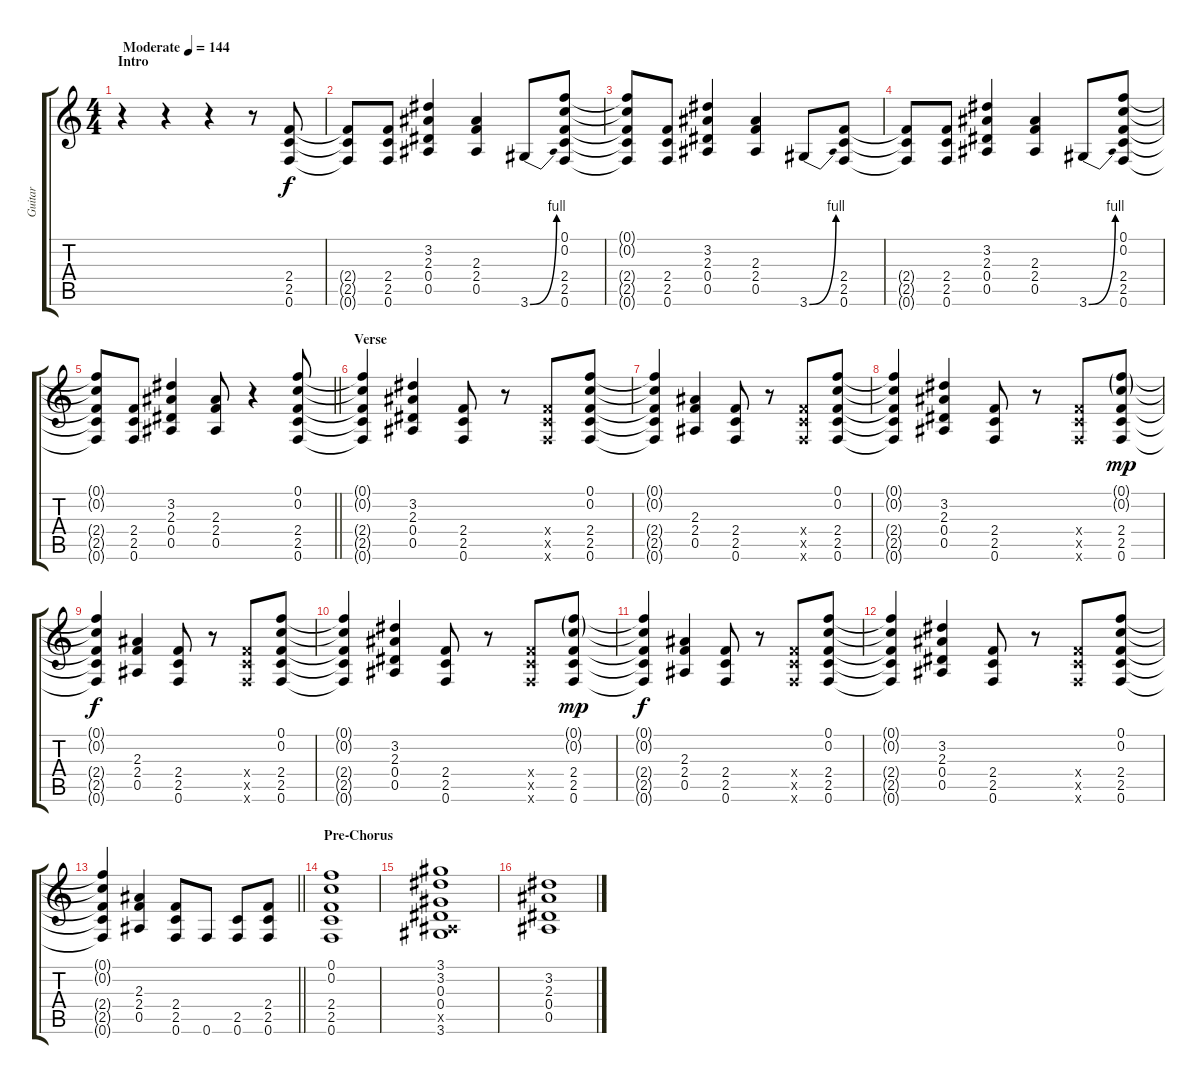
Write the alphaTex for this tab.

\track ("Guitar" "Guitar") {instrument distortionguitar}
\staff {score tabs}
\tuning (F4 C4 Ab3 Eb3 Bb2 F2) {hide}
\ts (4 4)
\section ("" "Intro")
\tempo (144 "Moderate")
\clef g2
\ks c
r.4{dy f instrument distortionguitar} r.4 r.4 r.8 (2.4 2.5 0.6).8 |
(2.4{t} 2.5{t} 0.6{t}).8 (2.4 2.5 0.6).8 (3.2 2.3 0.4 0.5).4 (2.3 2.4 0.5).4 3.6{be (bend 0 0 60 4)}.8 (0.1 0.2 2.4 2.5 0.6).8 |
(0.1{t} 0.2{t} 2.4{t} 2.5{t} 0.6{t}).8 (2.4 2.5 0.6).8 (3.2 2.3 0.4 0.5).4 (2.3 2.4 0.5).4 3.6{be (bend 0 0 60 4)}.8 (2.4 2.5 0.6).8 |
(2.4{t} 2.5{t} 0.6{t}).8 (2.4 2.5 0.6).8 (3.2 2.3 0.4 0.5).4 (2.3 2.4 0.5).4 3.6{be (bend 0 0 60 4)}.8 (0.1 0.2 2.4 2.5 0.6).8 |
\barLineRight lightlight
(0.1{t} 0.2{t} 2.4{t} 2.5{t} 0.6{t}).8 (2.4 2.5 0.6).8 (3.2 2.3 0.4 0.5).4 (2.3 2.4 0.5).8 r.4 (0.1 0.2 2.4 2.5 0.6).8 |
\section ("" "Verse")
(0.1{t} 0.2{t} 2.4{t} 2.5{t} 0.6{t}).4 (3.2 2.3 0.4 0.5).4 (2.4 2.5 0.6).8 r.8 (2.4{x} 2.5{x} 0.6{x}).8 (0.1 0.2 2.4 2.5 0.6).8 |
(0.1{t} 0.2{t} 2.4{t} 2.5{t} 0.6{t}).4 (2.3 2.4 0.5).4 (2.4 2.5 0.6).8 r.8 (2.4{x} 2.5{x} 0.6{x}).8 (0.1 0.2 2.4 2.5 0.6).8 |
(0.1{t} 0.2{t} 2.4{t} 2.5{t} 0.6{t}).4 (3.2 2.3 0.4 0.5).4 (2.4 2.5 0.6).8 r.8 (2.4{x} 2.5{x} 0.6{x}).8 (0.1{g} 0.2{g} 2.4 2.5 0.6).8{dy mp} |
(0.1{t} 0.2{t} 2.4{t} 2.5{t} 0.6{t}).4{dy f} (2.3 2.4 0.5).4 (2.4 2.5 0.6).8 r.8 (2.4{x} 2.5{x} 0.6{x}).8 (0.1 0.2 2.4 2.5 0.6).8 |
(0.1{t} 0.2{t} 2.4{t} 2.5{t} 0.6{t}).4 (3.2 2.3 0.4 0.5).4 (2.4 2.5 0.6).8 r.8 (2.4{x} 2.5{x} 0.6{x}).8 (0.1{g} 0.2{g} 2.4 2.5 0.6).8{dy mp} |
(0.1{t} 0.2{t} 2.4{t} 2.5{t} 0.6{t}).4{dy f} (2.3 2.4 0.5).4 (2.4 2.5 0.6).8 r.8 (2.4{x} 2.5{x} 0.6{x}).8 (0.1 0.2 2.4 2.5 0.6).8 |
(0.1{t} 0.2{t} 2.4{t} 2.5{t} 0.6{t}).4 (3.2 2.3 0.4 0.5).4 (2.4 2.5 0.6).8 r.8 (2.4{x} 2.5{x} 0.6{x}).8 (0.1 0.2 2.4 2.5 0.6).8 |
\barLineRight lightlight
(0.1{t} 0.2{t} 2.4{t} 2.5{t} 0.6{t}).4 (2.3 2.4 0.5).4 (2.4 2.5 0.6).8 0.6.8 (2.5 0.6).8 (2.4 2.5 0.6).8 |
\section ("" "Pre-Chorus")
(0.1 0.2 2.4 2.5 0.6).1 |
(3.1 3.2 0.3 0.4 0.5{x} 3.6).1 |
(3.2 2.3 0.4 0.5).1
